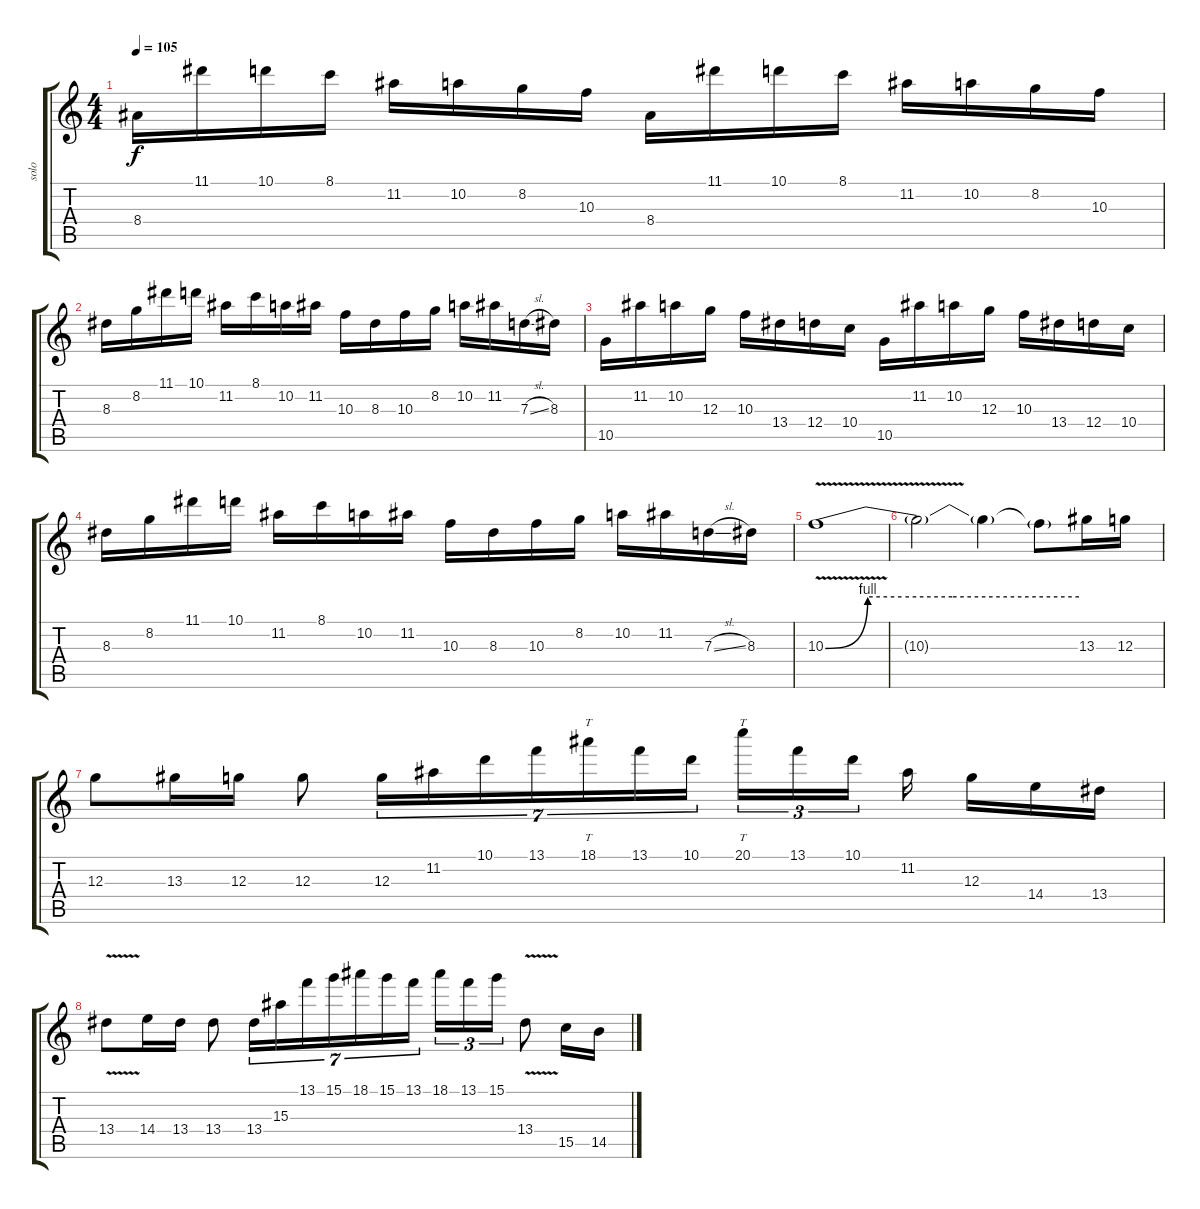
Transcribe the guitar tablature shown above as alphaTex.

\track ("solo" "solo") {instrument distortionguitar}
\staff {score tabs}
\tuning (E4 B3 G3 D3 A2 E2) {hide}
\ts (4 4)
\tempo 105
\clef g2
\ks c
8.4.16{dy f} 11.1.16 10.1.16 8.1.16 11.2.16 10.2.16 8.2.16 10.3.16 8.4.16 11.1.16 10.1.16 8.1.16 11.2.16 10.2.16 8.2.16 10.3.16 |
8.3.16 8.2.16 11.1.16 10.1.16 11.2.16 8.1.16 10.2.16 11.2.16 10.3.16 8.3.16 10.3.16 8.2.16 10.2.16 11.2.16 7.3{sl}.16 8.3.16 |
10.5.16{volume 16} 11.2.16 10.2.16 12.3.16 10.3.16 13.4.16 12.4.16 10.4.16 10.5.16 11.2.16 10.2.16 12.3.16 10.3.16 13.4.16 12.4.16 10.4.16 |
8.3.16 8.2.16 11.1.16 10.1.16 11.2.16 8.1.16 10.2.16 11.2.16 10.3.16 8.3.16 10.3.16 8.2.16 10.2.16 11.2.16 7.3{sl}.16 8.3.16 |
10.3{be (custom 0 0 10 4 18 4 30 4 60 4) v}.1{volume 5} |
10.3{t}.2 10.3{t}.4 10.3{t}.8 13.3.16{volume 16} 12.3.16 |
12.3.8 13.3.16 12.3.16 12.3.8 12.3.16{tu (7 4)} 11.2.16{tu (7 4)} 10.1.16{tu (7 4)} 13.1.16{tu (7 4)} 18.1.16{tt tu (7 4)} 13.1.16{tu (7 4)} 10.1.16{tu (7 4) beam splitsecondary} 20.1.16{tt tu (3 2)} 13.1.16{tu (3 2)} 10.1.16{tu (3 2)} 11.2.16 12.3.16 14.4.16 13.4.16 |
13.4{v}.8 14.4.16 13.4.16 13.4.8 13.4.16{tu (7 4)} 15.3.16{tu (7 4)} 13.1.16{tu (7 4)} 15.1.16{tu (7 4)} 18.1.16{tu (7 4)} 15.1.16{tu (7 4)} 13.1.16{tu (7 4) beam splitsecondary} 18.1.16{tu (3 2)} 13.1.16{tu (3 2)} 15.1.16{tu (3 2)} 13.4{v}.8 15.5.16 14.5.16
